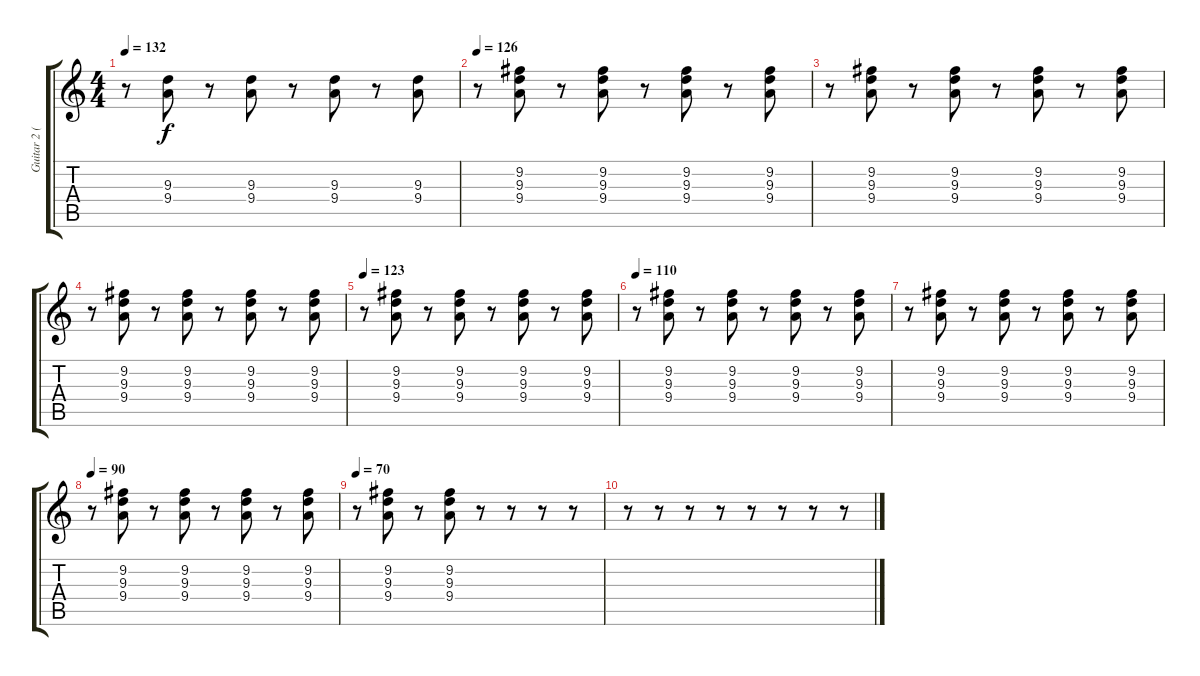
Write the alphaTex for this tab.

\track ("Guitar 2 (Part 1 and 3)" "Guitar 2 (") {instrument distortionguitar}
\staff {score tabs}
\tuning (D4 A3 F3 C3 G2 D2) {hide}
\ts (4 4)
\tempo 132
\clef g2
\ks c
r.8{dy f volume 10} (9.3 9.4).8 r.8 (9.3 9.4).8 r.8 (9.3 9.4).8 r.8 (9.3 9.4).8 |
\tempo 126
r.8{volume 10} (9.2 9.3 9.4).8 r.8 (9.2 9.3 9.4).8 r.8 (9.2 9.3 9.4).8 r.8 (9.2 9.3 9.4).8 |
r.8{volume 10} (9.2 9.3 9.4).8 r.8 (9.2 9.3 9.4).8 r.8 (9.2 9.3 9.4).8 r.8 (9.2 9.3 9.4).8 |
r.8{volume 10} (9.2 9.3 9.4).8 r.8 (9.2 9.3 9.4).8 r.8 (9.2 9.3 9.4).8 r.8 (9.2 9.3 9.4).8 |
\tempo 123
r.8{volume 10} (9.2 9.3 9.4).8 r.8 (9.2 9.3 9.4).8 r.8 (9.2 9.3 9.4).8 r.8 (9.2 9.3 9.4).8 |
\tempo 110
r.8{volume 10} (9.2 9.3 9.4).8 r.8 (9.2 9.3 9.4).8 r.8 (9.2 9.3 9.4).8 r.8 (9.2 9.3 9.4).8 |
r.8{volume 10} (9.2 9.3 9.4).8 r.8 (9.2 9.3 9.4).8 r.8 (9.2 9.3 9.4).8 r.8 (9.2 9.3 9.4).8 |
\tempo 90
r.8{volume 10} (9.2 9.3 9.4).8 r.8 (9.2 9.3 9.4).8 r.8 (9.2 9.3 9.4).8 r.8 (9.2 9.3 9.4).8 |
\tempo 70
r.8{volume 10} (9.2 9.3 9.4).8 r.8 (9.2 9.3 9.4).8 r.8 r.8 r.8 r.8 |
r.8{volume 10} r.8 r.8 r.8 r.8 r.8 r.8 r.8
